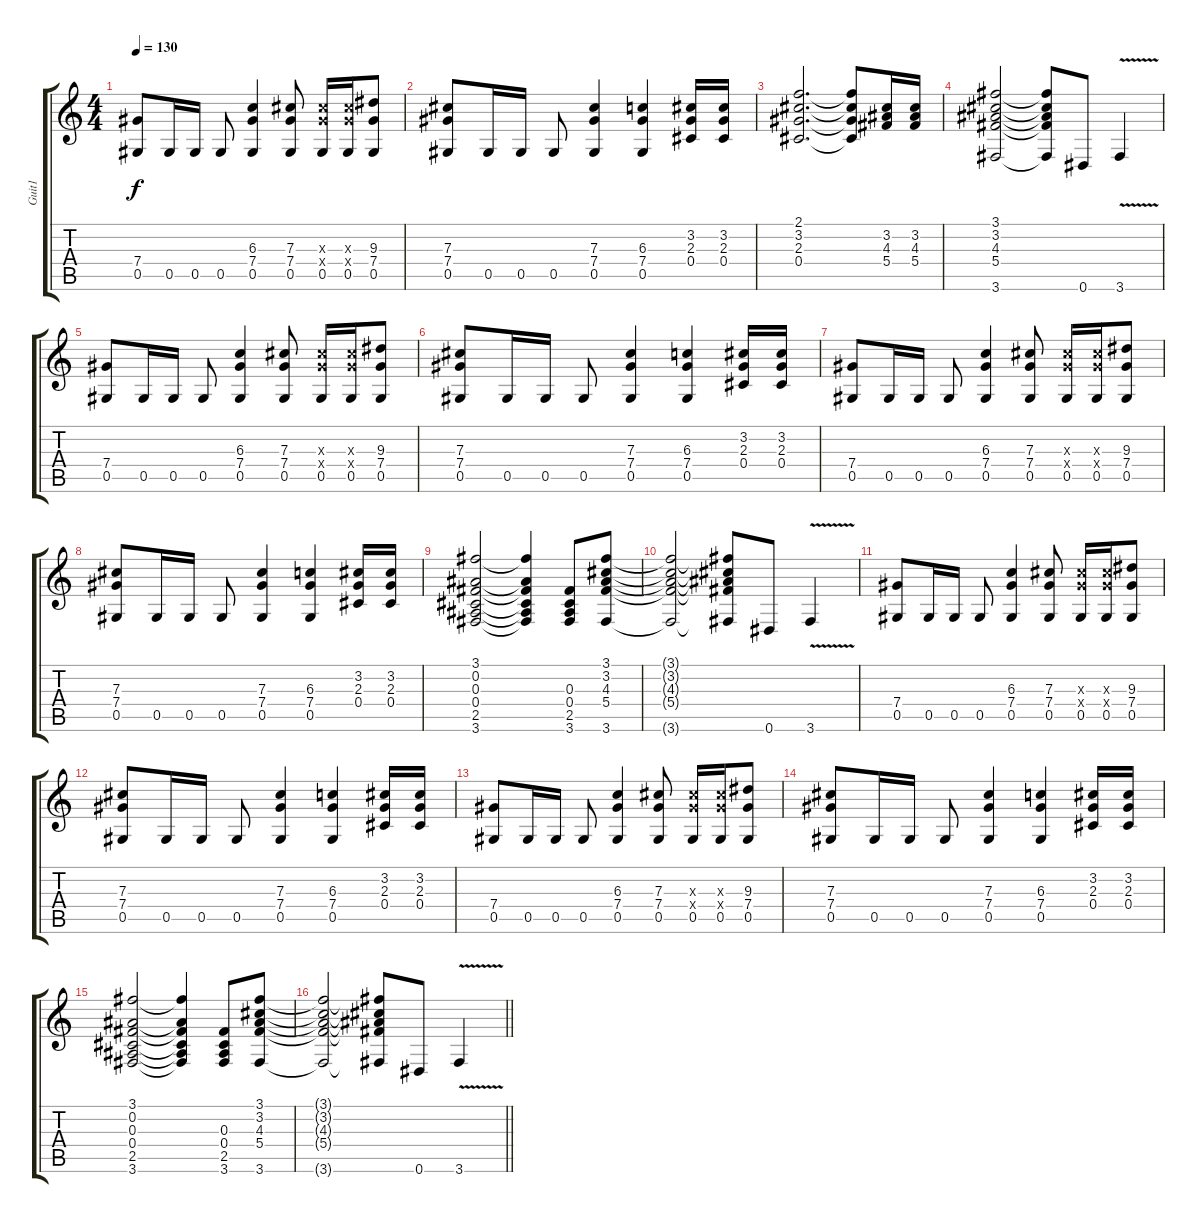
\track ("Guit1" "Guit1") {instrument overdrivenguitar}
\staff {score tabs}
\tuning (Eb4 Bb3 Gb3 Db3 Ab2 Eb2) {hide}
\ts (4 4)
\tempo 130
\clef g2
\ks c
(7.4 0.5).8{dy f} 0.5.16 0.5.16 0.5.8 (6.3 7.4 0.5).4 (7.3 7.4 0.5).8 (7.3{x} 7.4{x} 0.5).16 (7.3{x} 7.4{x} 0.5).16 (9.3 7.4 0.5).8 |
(7.3 7.4 0.5).8 0.5.16 0.5.16 0.5.8 (7.3 7.4 0.5).4 (6.3 7.4 0.5).4 (3.2 2.3 0.4).16 (3.2 2.3 0.4).16 |
(2.1 3.2 2.3 0.4).2{d} (2.1{t} 3.2{t} 2.3{t} 0.4{t}).8 (3.2 4.3 5.4).16 (3.2 4.3 5.4).16 |
(3.1 3.2 4.3 5.4 3.6).2 (3.1{t} 3.2{t} 4.3{t} 5.4{t} 3.6{t}).8 0.6.8 3.6{v}.4 |
(7.4 0.5).8 0.5.16 0.5.16 0.5.8 (6.3 7.4 0.5).4 (7.3 7.4 0.5).8 (7.3{x} 7.4{x} 0.5).16 (7.3{x} 7.4{x} 0.5).16 (9.3 7.4 0.5).8 |
(7.3 7.4 0.5).8 0.5.16 0.5.16 0.5.8 (7.3 7.4 0.5).4 (6.3 7.4 0.5).4 (3.2 2.3 0.4).16 (3.2 2.3 0.4).16 |
(7.4 0.5).8 0.5.16 0.5.16 0.5.8 (6.3 7.4 0.5).4 (7.3 7.4 0.5).8 (7.3{x} 7.4{x} 0.5).16 (7.3{x} 7.4{x} 0.5).16 (9.3 7.4 0.5).8 |
(7.3 7.4 0.5).8 0.5.16 0.5.16 0.5.8 (7.3 7.4 0.5).4 (6.3 7.4 0.5).4 (3.2 2.3 0.4).16 (3.2 2.3 0.4).16 |
(3.1 0.2 0.3 0.4 2.5 3.6).2 (3.1{t} 0.2{t} 0.3{t} 0.4{t} 2.5{t} 3.6{t}).4 (0.3 0.4 2.5 3.6).8 (3.1 3.2 4.3 5.4 3.6).8 |
(3.1{t} 3.2{t} 4.3{t} 5.4{t} 3.6{t}).2 (3.1{t} 3.2{t} 4.3{t} 5.4{t} 3.6{t}).8 0.6.8 3.6{v}.4 |
(7.4 0.5).8 0.5.16 0.5.16 0.5.8 (6.3 7.4 0.5).4 (7.3 7.4 0.5).8 (7.3{x} 7.4{x} 0.5).16 (7.3{x} 7.4{x} 0.5).16 (9.3 7.4 0.5).8 |
(7.3 7.4 0.5).8 0.5.16 0.5.16 0.5.8 (7.3 7.4 0.5).4 (6.3 7.4 0.5).4 (3.2 2.3 0.4).16 (3.2 2.3 0.4).16 |
(7.4 0.5).8 0.5.16 0.5.16 0.5.8 (6.3 7.4 0.5).4 (7.3 7.4 0.5).8 (7.3{x} 7.4{x} 0.5).16 (7.3{x} 7.4{x} 0.5).16 (9.3 7.4 0.5).8 |
(7.3 7.4 0.5).8 0.5.16 0.5.16 0.5.8 (7.3 7.4 0.5).4 (6.3 7.4 0.5).4 (3.2 2.3 0.4).16 (3.2 2.3 0.4).16 |
(3.1 0.2 0.3 0.4 2.5 3.6).2 (3.1{t} 0.2{t} 0.3{t} 0.4{t} 2.5{t} 3.6{t}).4 (0.3 0.4 2.5 3.6).8 (3.1 3.2 4.3 5.4 3.6).8 |
\barLineRight lightlight
(3.1{t} 3.2{t} 4.3{t} 5.4{t} 3.6{t}).2 (3.1{t} 3.2{t} 4.3{t} 5.4{t} 3.6{t}).8 0.6.8 3.6{v}.4
